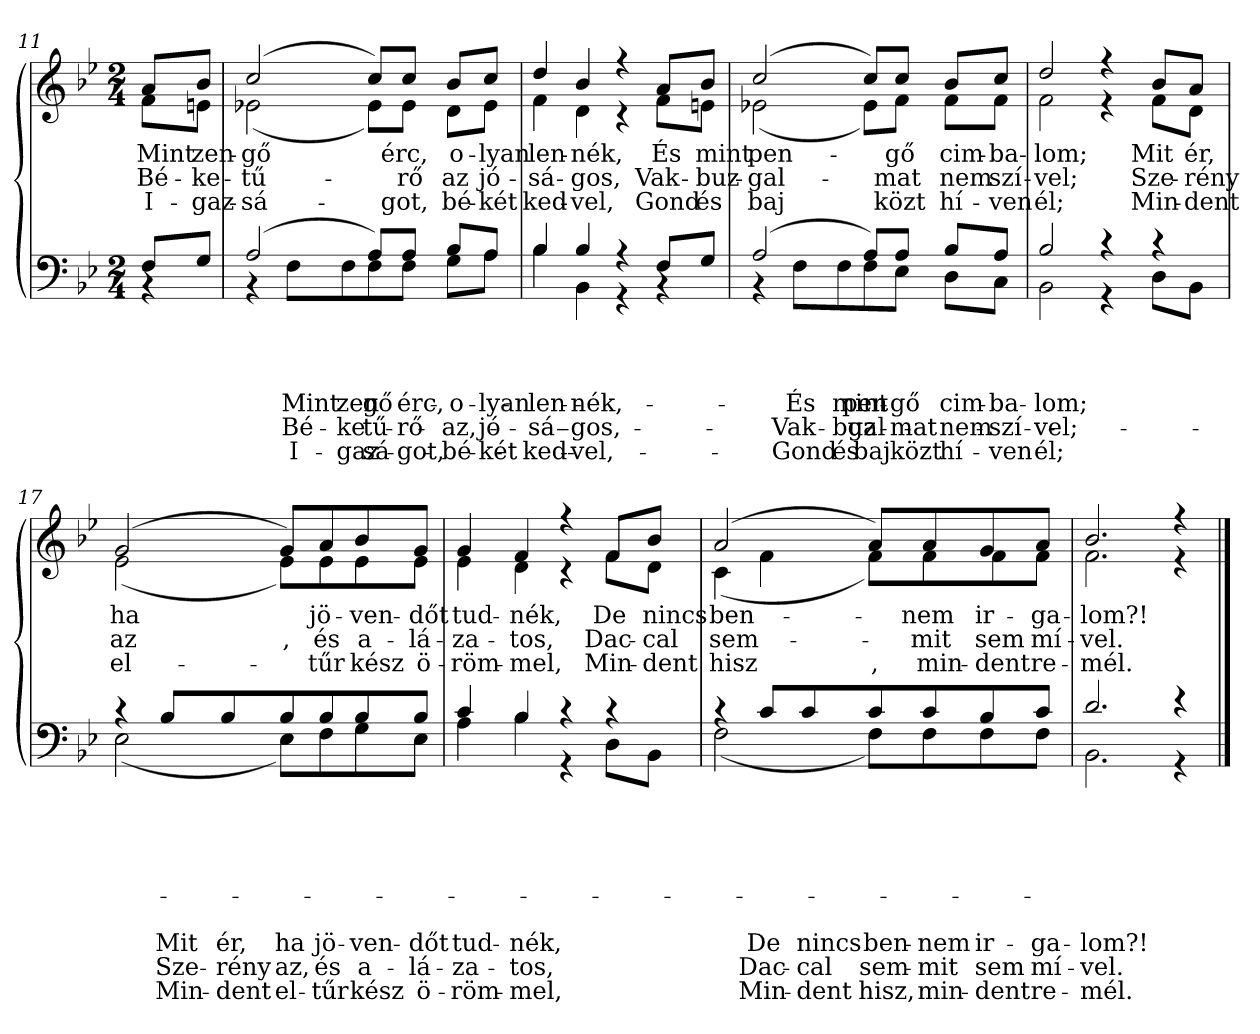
**kern	**text	**text	**text	**text	**text	**text	**text	**text	**text	**kern	**text	**text	**text
*part2	*part2	*part2	*part2	*part2	*part2	*part2	*part2	*part2	*part2	*part1	*part1	*part1	*part1
*staff2	*staff2	*staff2	*staff2	*staff2	*staff2	*staff2	*staff2	*staff2	*staff2	*staff1	*staff1	*staff1	*staff1
!!LO:LB:g=z
*clefF4	*	*	*	*	*	*	*	*	*	*clefG2	*	*	*
*k[b-e-]	*	*	*	*	*	*	*	*	*	*k[b-e-]	*	*	*
*B-:	*	*	*	*	*	*	*	*	*	*B-:	*	*	*
*M2/4+4/4	*	*	*	*	*	*	*	*	*	*M2/4+4/4	*	*	*
=11	=11	=11	=11	=11	=11	=11	=11	=11	=11	=11	=11	=11	=11
*^	*	*	*	*	*	*	*	*	*	*	*	*	*
!	!	!	!	!	!	!	!	!	!	!	!	!LO:LY:b	!LO:LY:b	!LO:LY:b
*	*	*	*	*	*	*	*	*	*	*	*^	*	*	*
8F/L	4rAA	.	.	.	.	.	.	.	.	.	8a/L	8f\L	Mint	Bé-	I-
!	!	!	!	!	!	!	!	!	!	!	!	!	!LO:LY:b	!LO:LY:b	!LO:LY:b
8G/J	.	.	.	.	.	.	.	.	.	.	8b-/J	8en\J	zen-	-ke-	-gaz-
=12	=12	=12	=12	=12	=12	=12	=12	=12	=12	=12	=12	=12	=12	=12	=12
!	!	!	!	!	!	!	!	!	!	!	!	!	!LO:LY:b	!LO:LY:b	!LO:LY:b
(>2A/	4rAA	.	.	.	.	.	.	.	.	.	(>2cc/	(<2e-X\	-gő	-tű-	-sá-
!	!	!	!	!	!LO:LY:b	!LO:LY:b	!LO:LY:b	!	!	!	!	!	!	!	!
.	8F\L	.	.	.	Mint	Bé-	I-	.	.	.	.	.	.	.	.
!	!	!	!	!	!LO:LY:b	!LO:LY:b	!LO:LY:b	!	!	!	!	!	!	!	!
.	8F\	.	.	.	zen-	-ke-	-gaz-	.	.	.	.	.	.	.	.
!	!	!	!	!	!LO:LY:b	!LO:LY:b	!LO:LY:b	!	!	!	!	!	!	!	!
8A/L)	8F\	.	.	.	-gő	-tű-	-sá-	.	.	.	8cc/L)	8e-\L)	.	.	.
!	!	!	!	!	!LO:LY:b	!LO:LY:b	!LO:LY:b	!	!	!	!	!	!	!	!
!	!	!	!	!	!	!	!	!	!	!	!	!	!LO:LY:b	!LO:LY:b	!LO:LY:b
8A/J	8F\J	.	.	.	érc,	-rő	-got,	.	.	.	8cc/J	8e-\J	érc,	-rő	-got,
!	!	!	!	!	!LO:LY:b	!LO:LY:b	!LO:LY:b	!	!	!	!	!	!	!	!
!	!	!	!	!	!	!	!	!	!	!	!	!	!LO:LY:b	!LO:LY:b	!LO:LY:b
8B-/L	8G\L	.	.	.	o-	az,	bé-	.	.	.	8b-/L	8d\L	o-	az	bé-
!	!	!	!	!	!LO:LY:b	!LO:LY:b	!LO:LY:b	!	!	!	!	!	!	!	!
!	!	!	!	!	!	!	!	!	!	!	!	!	!LO:LY:b	!LO:LY:b	!LO:LY:b
8A/J	8A\J	.	.	.	-lyan	jó-	-két	.	.	.	8cc/J	8e-\J	-lyan	jó-	-két
=13	=13	=13	=13	=13	=13	=13	=13	=13	=13	=13	=13	=13	=13	=13	=13
!	!	!	!	!	!LO:LY:b	!LO:LY:b	!LO:LY:b	!	!	!	!	!	!	!	!
!	!	!	!	!	!	!	!	!	!	!	!	!	!LO:LY:b	!LO:LY:b	!LO:LY:b
4B-/	4B-\	.	.	.	len-	-sá-	ked-	.	.	.	4dd/	4f\	len-	-sá-	ked-
!	!	!	!	!	!LO:LY:b	!LO:LY:b	!LO:LY:b	!	!	!	!	!	!	!	!
!	!	!	!	!	!	!	!	!	!	!	!	!	!LO:LY:b	!LO:LY:b	!LO:LY:b
4B-/	4BB-\	.	.	.	-nék,	-gos,	-vel,	.	.	.	4b-/	4d\	-nék,	-gos,	-vel,
4r	4r	.	.	.	.	.	.	.	.	.	4r	4r	.	.	.
!	!	!	!	!	!	!	!	!	!	!	!	!	!LO:LY:b	!LO:LY:b	!LO:LY:b
8F/L	4rAA	.	.	.	.	.	.	.	.	.	8a/L	8f\L	És	Vak-	Gond
!	!	!	!	!	!	!	!	!	!	!	!	!	!LO:LY:b	!LO:LY:b	!LO:LY:b
8G/J	.	.	.	.	.	.	.	.	.	.	8b-/J	8en\J	mint	-buz-	és
=14	=14	=14	=14	=14	=14	=14	=14	=14	=14	=14	=14	=14	=14	=14	=14
!	!	!	!	!	!	!	!	!	!	!	!	!	!LO:LY:b	!LO:LY:b	!LO:LY:b
(>2A/	4rAA	.	.	.	.	.	.	.	.	.	(>2cc/	(<2e-X\	pen-	-gal-	baj
!	!	!	!	!	!LO:LY:b	!LO:LY:b	!LO:LY:b	!	!	!	!	!	!	!	!
.	8F\L	.	.	.	És	Vak-	Gond	.	.	.	.	.	.	.	.
!	!	!	!	!	!LO:LY:b	!LO:LY:b	!LO:LY:b	!	!	!	!	!	!	!	!
.	8F\	.	.	.	mint	-buz-	és	.	.	.	.	.	.	.	.
!	!	!	!	!	!LO:LY:b	!LO:LY:b	!LO:LY:b	!	!	!	!	!	!	!	!
8A/L)	8F\	.	.	.	pen-	-gal-	baj	.	.	.	8cc/L)	8e-\L)	.	.	.
!	!	!	!	!	!LO:LY:b	!LO:LY:b	!LO:LY:b	!	!	!	!	!	!	!	!
!	!	!	!	!	!	!	!	!	!	!	!	!	!LO:LY:b	!LO:LY:b	!LO:LY:b
8A/J	8E-\J	.	.	.	-gő	-mat	közt	.	.	.	8cc/J	8f\J	-gő	-mat	közt
!	!	!	!	!	!LO:LY:b	!LO:LY:b	!LO:LY:b	!	!	!	!	!	!	!	!
!	!	!	!	!	!	!	!	!	!	!	!	!	!LO:LY:b	!LO:LY:b	!LO:LY:b
8B-/L	8D\L	.	.	.	cim-	nem	hí-	.	.	.	8b-/L	8f\L	cim-	nem	hí-
!	!	!	!	!	!LO:LY:b	!LO:LY:b	!LO:LY:b	!	!	!	!	!	!	!	!
!	!	!	!	!	!	!	!	!	!	!	!	!	!LO:LY:b	!LO:LY:b	!LO:LY:b
8A/J	8C\J	.	.	.	-ba-	szí-	-ven	.	.	.	8cc/J	8f\J	-ba-	szí-	-ven
=15	=15	=15	=15	=15	=15	=15	=15	=15	=15	=15	=15	=15	=15	=15	=15
!	!	!	!	!	!LO:LY:b	!LO:LY:b	!LO:LY:b	!	!	!	!	!	!	!	!
!	!	!	!	!	!	!	!	!	!	!	!	!	!LO:LY:b	!LO:LY:b	!LO:LY:b
2B-/	2BB-\	.	.	.	-lom;	-vel;	él;	.	.	.	2dd/	2f\	-lom;	-vel;	él;
4r	4r	.	.	.	.	.	.	.	.	.	4r	4r	.	.	.
!!LO:LB:g=z	!!
=16-	=16-	=16-	=16-	=16-	=16-	=16-	=16-	=16-	=16-	=16-	=16-	=16-	=16-	=16-	=16-
!	!	!	!	!	!	!	!	!	!	!	!	!	!LO:LY:b	!LO:LY:b	!LO:LY:b
4rc	8D\L	.	.	.	.	.	.	.	.	.	8b-/L	8f\L	Mit	Sze-	Min-
!	!	!	!	!	!	!	!	!	!	!	!	!	!LO:LY:b	!LO:LY:b	!LO:LY:b
.	8BB-\J	.	.	.	.	.	.	.	.	.	8a/J	8d\J	ér,	-rény	-dent
=17	=17	=17	=17	=17	=17	=17	=17	=17	=17	=17	=17	=17	=17	=17	=17
!	!	!	!	!	!	!	!	!	!	!	!	!	!LO:LY:b	!LO:LY:b	!LO:LY:b
4rc	(<2E-\	.	.	.	.	.	.	.	.	.	(>2g/	(<2e-\	ha	az	el-
!	!	!	!	!	!	!	!	!LO:LY:a	!LO:LY:a	!LO:LY:a	!	!	!	!	!
8B-/L	.	.	.	.	.	.	.	Mit	Sze-	Min-	.	.	.	.	.
!	!	!	!	!	!	!	!	!LO:LY:a	!LO:LY:a	!LO:LY:a	!	!	!	!	!
8B-/	.	.	.	.	.	.	.	ér,	-rény	-dent	.	.	.	.	.
!	!	!	!	!	!	!	!	!LO:LY:a	!LO:LY:a	!LO:LY:a	!	!	!	!	!
!	!	!	!	!	!	!	!	!	!	!	!	!	!	!LO:LY:b	!
8B-/	8E-\L)	.	.	.	.	.	.	ha	az,	el-	8g/L)	8e-\L)	.	,	.
!	!	!	!	!	!	!	!	!LO:LY:a	!LO:LY:a	!LO:LY:a	!	!	!	!	!
!	!	!	!	!	!	!	!	!	!	!	!	!	!LO:LY:b	!LO:LY:b	!LO:LY:b
8B-/	8F\	.	.	.	.	.	.	jö-	és	-tűr	8a/	8e-\	jö-	és	-tűr
!	!	!	!	!	!	!	!	!LO:LY:a	!LO:LY:a	!LO:LY:a	!	!	!	!	!
!	!	!	!	!	!	!	!	!	!	!	!	!	!LO:LY:b	!LO:LY:b	!LO:LY:b
8B-/	8G\	.	.	.	.	.	.	-ven-	a-	kész	8b-/	8e-\	-ven-	a-	kész
!	!	!	!	!	!	!	!	!LO:LY:a	!LO:LY:a	!LO:LY:a	!	!	!	!	!
!	!	!	!	!	!	!	!	!	!	!	!	!	!LO:LY:b	!LO:LY:b	!LO:LY:b
8B-/J	8E-\J	.	.	.	.	.	.	-dőt	-lá-	ö-	8g/J	8e-\J	-dőt	-lá-	ö-
=18	=18	=18	=18	=18	=18	=18	=18	=18	=18	=18	=18	=18	=18	=18	=18
!	!	!	!	!	!	!	!	!LO:LY:a	!LO:LY:a	!LO:LY:a	!	!	!	!	!
!	!	!	!	!	!	!	!	!	!	!	!	!	!LO:LY:b	!LO:LY:b	!LO:LY:b
4c/	4A\	.	.	.	.	.	.	tud-	-za-	-röm-	4g/	4e-\	tud-	-za-	-röm-
!	!	!	!	!	!	!	!	!LO:LY:a	!LO:LY:a	!LO:LY:a	!	!	!	!	!
!	!	!	!	!	!	!	!	!	!	!	!	!	!LO:LY:b	!LO:LY:b	!LO:LY:b
4B-/	4B-\	.	.	.	.	.	.	-nék,	-tos,	-mel,	4f/	4d\	-nék,	-tos,	-mel,
4r	4r	.	.	.	.	.	.	.	.	.	4r	4r	.	.	.
!	!	!	!	!	!	!	!	!	!	!	!	!	!LO:LY:b	!LO:LY:b	!LO:LY:b
4rc	8D\L	.	.	.	.	.	.	.	.	.	8f/L	8f\L	De	Dac-	Min-
!	!	!	!	!	!	!	!	!	!	!	!	!	!LO:LY:b	!LO:LY:b	!LO:LY:b
.	8BB-\J	.	.	.	.	.	.	.	.	.	8b-/J	8d\J	nincs	-cal	-dent
=19	=19	=19	=19	=19	=19	=19	=19	=19	=19	=19	=19	=19	=19	=19	=19
!	!	!	!	!	!	!	!	!	!	!	!	!	!LO:LY:b	!LO:LY:b	!LO:LY:b
4rc	(<2F\	.	.	.	.	.	.	.	.	.	(>2a/	(<4c\	ben-	sem-	hisz
!	!	!	!	!	!	!	!	!LO:LY:a	!LO:LY:a	!LO:LY:a	!	!	!	!	!
8c/L	.	.	.	.	.	.	.	De	Dac-	Min-	.	4f\	.	.	.
!	!	!	!	!	!	!	!	!LO:LY:a	!LO:LY:a	!LO:LY:a	!	!	!	!	!
8c/	.	.	.	.	.	.	.	nincs	-cal	-dent	.	.	.	.	.
!	!	!	!	!	!	!	!	!LO:LY:a	!LO:LY:a	!LO:LY:a	!	!	!	!	!
!	!	!	!	!	!	!	!	!	!	!	!	!	!	!	!LO:LY:b
8c/	8F\L)	.	.	.	.	.	.	ben-	sem-	hisz,	8a/L)	8f\L)	.	.	,
!	!	!	!	!	!	!	!	!LO:LY:a	!LO:LY:a	!LO:LY:a	!	!	!	!	!
!	!	!	!	!	!	!	!	!	!	!	!	!	!LO:LY:b	!LO:LY:b	!LO:LY:b
8c/	8F\	.	.	.	.	.	.	-nem	-mit	min-	8a/	8f\	-nem	-mit	min-
!	!	!	!	!	!	!	!	!LO:LY:a	!LO:LY:a	!LO:LY:a	!	!	!	!	!
!	!	!	!	!	!	!	!	!	!	!	!	!	!LO:LY:b	!LO:LY:b	!LO:LY:b
8B-/	8F\	.	.	.	.	.	.	ir-	sem	-dent	8g/	8f\	ir-	sem	-dent
!	!	!	!	!	!	!	!	!LO:LY:a	!LO:LY:a	!LO:LY:a	!	!	!	!	!
!	!	!	!	!	!	!	!	!	!	!	!	!	!LO:LY:b	!LO:LY:b	!LO:LY:b
8c/J	8F\J	.	.	.	.	.	.	-ga-	mí-	re-	8a/J	8f\J	-ga-	mí-	re-
=20	=20	=20	=20	=20	=20	=20	=20	=20	=20	=20	=20	=20	=20	=20	=20
!	!	!	!	!	!	!	!	!LO:LY:a	!LO:LY:a	!LO:LY:a	!	!	!	!	!
!	!	!	!	!	!	!	!	!	!	!	!	!	!LO:LY:b	!LO:LY:b	!LO:LY:b
2.d/	2.BB-\	.	.	.	.	.	.	-lom?!	-vel.	-mél.	2.b-/	2.f\	-lom?!	-vel.	-mél.
4r	4r	.	.	.	.	.	.	.	.	.	4r	4r	.	.	.
*v	*v	*	*	*	*	*	*	*	*	*	*	*	*	*	*
*	*	*	*	*	*	*	*	*	*	*v	*v	*	*	*
==	==	==	==	==	==	==	==	==	==	==	==	==	==
*-	*-	*-	*-	*-	*-	*-	*-	*-	*-	*-	*-	*-	*-
